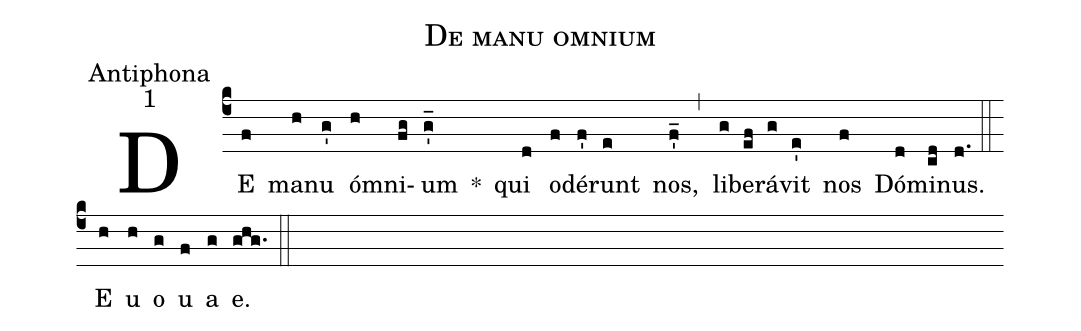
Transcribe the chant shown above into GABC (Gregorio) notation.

name:De manu omnium;
office-part:Antiphona;
mode:1;
%%
(c4) DE(f) ma(h)nu(g') ó(h)mni(fg)um(g'_) *() qui(d) o(f)dé(f')runt(e) nos,(f'_) (,) li(g)be(ef)rá(g)vit(e') nos(f) Dó(d)mi(cd)nus.(d.) (::) <eu>E(h) u(h) o(g) u(f) a(g) e.</eu>(ghg.) (::)
